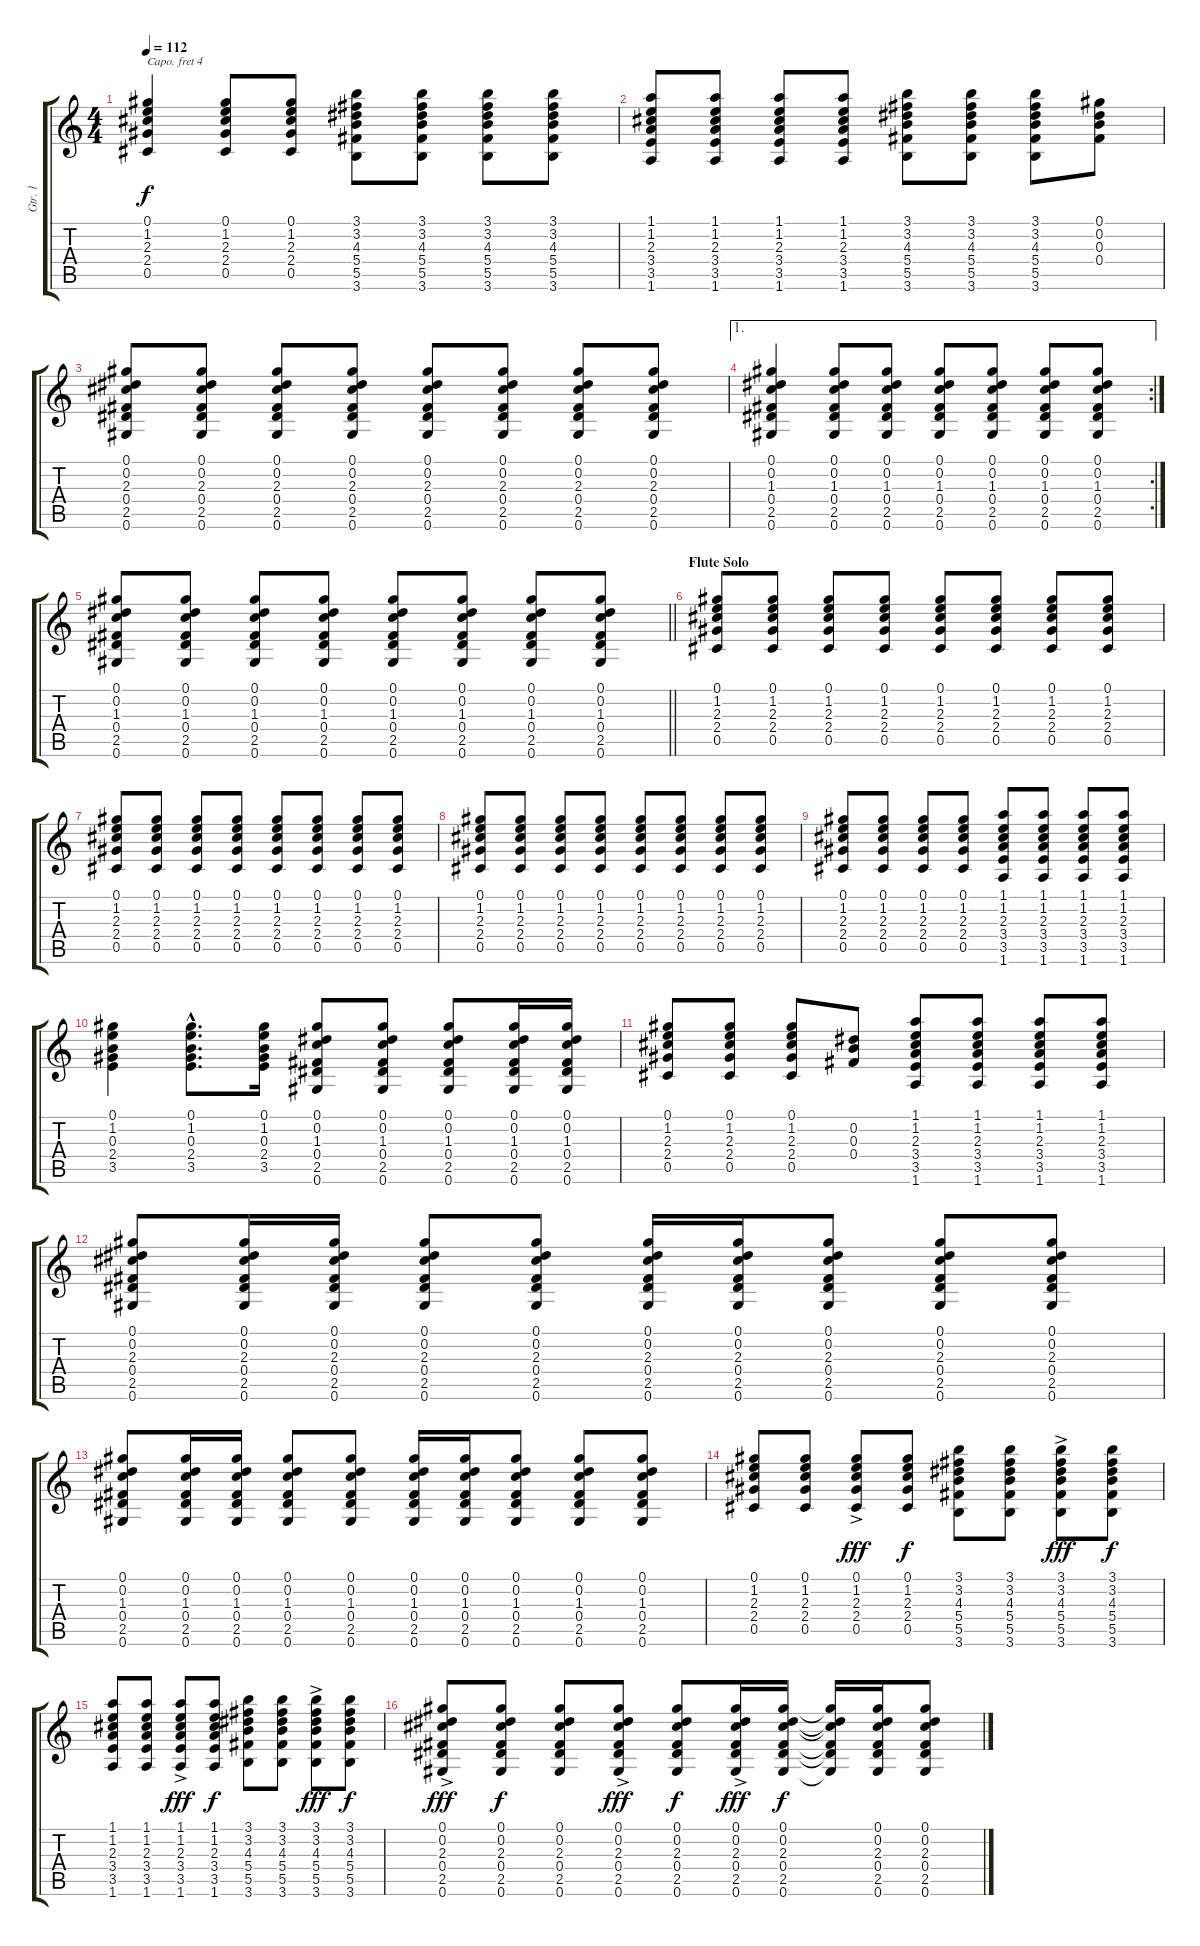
\track ("Gtr. 1" "Gtr. 1") {instrument acousticguitarsteel}
\staff {score tabs}
\capo 4
\tuning (E4 B3 G3 D3 A2 E2) {hide}
\ts (4 4)
\tempo 112
\clef g2
\ks c
(0.1 1.2 2.3 2.4 0.5).4{dy f} (0.1 1.2 2.3 2.4 0.5).8 (0.1 1.2 2.3 2.4 0.5).8 (3.1 3.2 4.3 5.4 5.5 3.6).8 (3.1 3.2 4.3 5.4 5.5 3.6).8 (3.1 3.2 4.3 5.4 5.5 3.6).8 (3.1 3.2 4.3 5.4 5.5 3.6).8 |
(1.1 1.2 2.3 3.4 3.5 1.6).8 (1.1 1.2 2.3 3.4 3.5 1.6).8 (1.1 1.2 2.3 3.4 3.5 1.6).8 (1.1 1.2 2.3 3.4 3.5 1.6).8 (3.1 3.2 4.3 5.4 5.5 3.6).8 (3.1 3.2 4.3 5.4 5.5 3.6).8 (3.1 3.2 4.3 5.4 5.5 3.6).8 (0.1 0.2 0.3 0.4).8 |
(0.1 0.2 2.3 0.4 2.5 0.6).8 (0.1 0.2 2.3 0.4 2.5 0.6).8 (0.1 0.2 2.3 0.4 2.5 0.6).8 (0.1 0.2 2.3 0.4 2.5 0.6).8 (0.1 0.2 2.3 0.4 2.5 0.6).8 (0.1 0.2 2.3 0.4 2.5 0.6).8 (0.1 0.2 2.3 0.4 2.5 0.6).8 (0.1 0.2 2.3 0.4 2.5 0.6).8 |
\ae 1
\rc 2
(0.1 0.2 1.3 0.4 2.5 0.6).4 (0.1 0.2 1.3 0.4 2.5 0.6).8 (0.1 0.2 1.3 0.4 2.5 0.6).8 (0.1 0.2 1.3 0.4 2.5 0.6).8 (0.1 0.2 1.3 0.4 2.5 0.6).8 (0.1 0.2 1.3 0.4 2.5 0.6).8 (0.1 0.2 1.3 0.4 2.5 0.6).8 |
\barLineRight lightlight
(0.1 0.2 1.3 0.4 2.5 0.6).8 (0.1 0.2 1.3 0.4 2.5 0.6).8 (0.1 0.2 1.3 0.4 2.5 0.6).8 (0.1 0.2 1.3 0.4 2.5 0.6).8 (0.1 0.2 1.3 0.4 2.5 0.6).8 (0.1 0.2 1.3 0.4 2.5 0.6).8 (0.1 0.2 1.3 0.4 2.5 0.6).8 (0.1 0.2 1.3 0.4 2.5 0.6).8 |
\section ("" "Flute Solo")
(0.1 1.2 2.3 2.4 0.5).8 (0.1 1.2 2.3 2.4 0.5).8 (0.1 1.2 2.3 2.4 0.5).8 (0.1 1.2 2.3 2.4 0.5).8 (0.1 1.2 2.3 2.4 0.5).8 (0.1 1.2 2.3 2.4 0.5).8 (0.1 1.2 2.3 2.4 0.5).8 (0.1 1.2 2.3 2.4 0.5).8 |
(0.1 1.2 2.3 2.4 0.5).8 (0.1 1.2 2.3 2.4 0.5).8 (0.1 1.2 2.3 2.4 0.5).8 (0.1 1.2 2.3 2.4 0.5).8 (0.1 1.2 2.3 2.4 0.5).8 (0.1 1.2 2.3 2.4 0.5).8 (0.1 1.2 2.3 2.4 0.5).8 (0.1 1.2 2.3 2.4 0.5).8 |
(0.1 1.2 2.3 2.4 0.5).8 (0.1 1.2 2.3 2.4 0.5).8 (0.1 1.2 2.3 2.4 0.5).8 (0.1 1.2 2.3 2.4 0.5).8 (0.1 1.2 2.3 2.4 0.5).8 (0.1 1.2 2.3 2.4 0.5).8 (0.1 1.2 2.3 2.4 0.5).8 (0.1 1.2 2.3 2.4 0.5).8 |
(0.1 1.2 2.3 2.4 0.5).8 (0.1 1.2 2.3 2.4 0.5).8 (0.1 1.2 2.3 2.4 0.5).8 (0.1 1.2 2.3 2.4 0.5).8 (1.1 1.2 2.3 3.4 3.5 1.6).8 (1.1 1.2 2.3 3.4 3.5 1.6).8 (1.1 1.2 2.3 3.4 3.5 1.6).8 (1.1 1.2 2.3 3.4 3.5 1.6).8 |
(0.1 1.2 0.3 2.4 3.5).4 (0.1{hac} 1.2{hac} 0.3{hac} 2.4{hac} 3.5{hac}).8{d} (0.1 1.2 0.3 2.4 3.5).16 (0.1 0.2 1.3 0.4 2.5 0.6).8 (0.1 0.2 1.3 0.4 2.5 0.6).8 (0.1 0.2 1.3 0.4 2.5 0.6).8 (0.1 0.2 1.3 0.4 2.5 0.6).16 (0.1 0.2 1.3 0.4 2.5 0.6).16 |
(0.1 1.2 2.3 2.4 0.5).8 (0.1 1.2 2.3 2.4 0.5).8 (0.1 1.2 2.3 2.4 0.5).8 (0.2 0.3 0.4).8 (1.1 1.2 2.3 3.4 3.5 1.6).8 (1.1 1.2 2.3 3.4 3.5 1.6).8 (1.1 1.2 2.3 3.4 3.5 1.6).8 (1.1 1.2 2.3 3.4 3.5 1.6).8 |
(0.1 0.2 2.3 0.4 2.5 0.6).8 (0.1 0.2 2.3 0.4 2.5 0.6).16 (0.1 0.2 2.3 0.4 2.5 0.6).16 (0.1 0.2 2.3 0.4 2.5 0.6).8 (0.1 0.2 2.3 0.4 2.5 0.6).8 (0.1 0.2 2.3 0.4 2.5 0.6).16 (0.1 0.2 2.3 0.4 2.5 0.6).16 (0.1 0.2 2.3 0.4 2.5 0.6).8 (0.1 0.2 2.3 0.4 2.5 0.6).8 (0.1 0.2 2.3 0.4 2.5 0.6).8 |
(0.1 0.2 1.3 0.4 2.5 0.6).8 (0.1 0.2 1.3 0.4 2.5 0.6).16 (0.1 0.2 1.3 0.4 2.5 0.6).16 (0.1 0.2 1.3 0.4 2.5 0.6).8 (0.1 0.2 1.3 0.4 2.5 0.6).8 (0.1 0.2 1.3 0.4 2.5 0.6).16 (0.1 0.2 1.3 0.4 2.5 0.6).16 (0.1 0.2 1.3 0.4 2.5 0.6).8 (0.1 0.2 1.3 0.4 2.5 0.6).8 (0.1 0.2 1.3 0.4 2.5 0.6).8 |
(0.1 1.2 2.3 2.4 0.5).8 (0.1 1.2 2.3 2.4 0.5).8 (0.1{ac} 1.2{ac} 2.3{ac} 2.4{ac} 0.5{ac}).8{dy fff} (0.1 1.2 2.3 2.4 0.5).8{dy f} (3.1 3.2 4.3 5.4 5.5 3.6).8 (3.1 3.2 4.3 5.4 5.5 3.6).8 (3.1{ac} 3.2{ac} 4.3{ac} 5.4{ac} 5.5{ac} 3.6{ac}).8{dy fff} (3.1 3.2 4.3 5.4 5.5 3.6).8{dy f} |
(1.1 1.2 2.3 3.4 3.5 1.6).8 (1.1 1.2 2.3 3.4 3.5 1.6).8 (1.1{ac} 1.2{ac} 2.3{ac} 3.4{ac} 3.5{ac} 1.6{ac}).8{dy fff} (1.1 1.2 2.3 3.4 3.5 1.6).8{dy f} (3.1 3.2 4.3 5.4 5.5 3.6).8 (3.1 3.2 4.3 5.4 5.5 3.6).8 (3.1{ac} 3.2{ac} 4.3{ac} 5.4{ac} 5.5{ac} 3.6{ac}).8{dy fff} (3.1 3.2 4.3 5.4 5.5 3.6).8{dy f} |
(0.1{ac} 0.2{ac} 2.3{ac} 0.4{ac} 2.5{ac} 0.6{ac}).8{dy fff} (0.1 0.2 2.3 0.4 2.5 0.6).8{dy f} (0.1 0.2 2.3 0.4 2.5 0.6).8 (0.1{ac} 0.2{ac} 2.3{ac} 0.4{ac} 2.5{ac} 0.6{ac}).8{dy fff} (0.1 0.2 2.3 0.4 2.5 0.6).8{dy f} (0.1{ac} 0.2{ac} 2.3{ac} 0.4{ac} 2.5{ac} 0.6{ac}).16{dy fff} (0.1 0.2 2.3 0.4 2.5 0.6).16{dy f} (0.1{t} 0.2{t} 2.3{t} 0.4{t} 2.5{t} 0.6{t}).16 (0.1 0.2 2.3 0.4 2.5 0.6).16 (0.1 0.2 2.3 0.4 2.5 0.6).8
